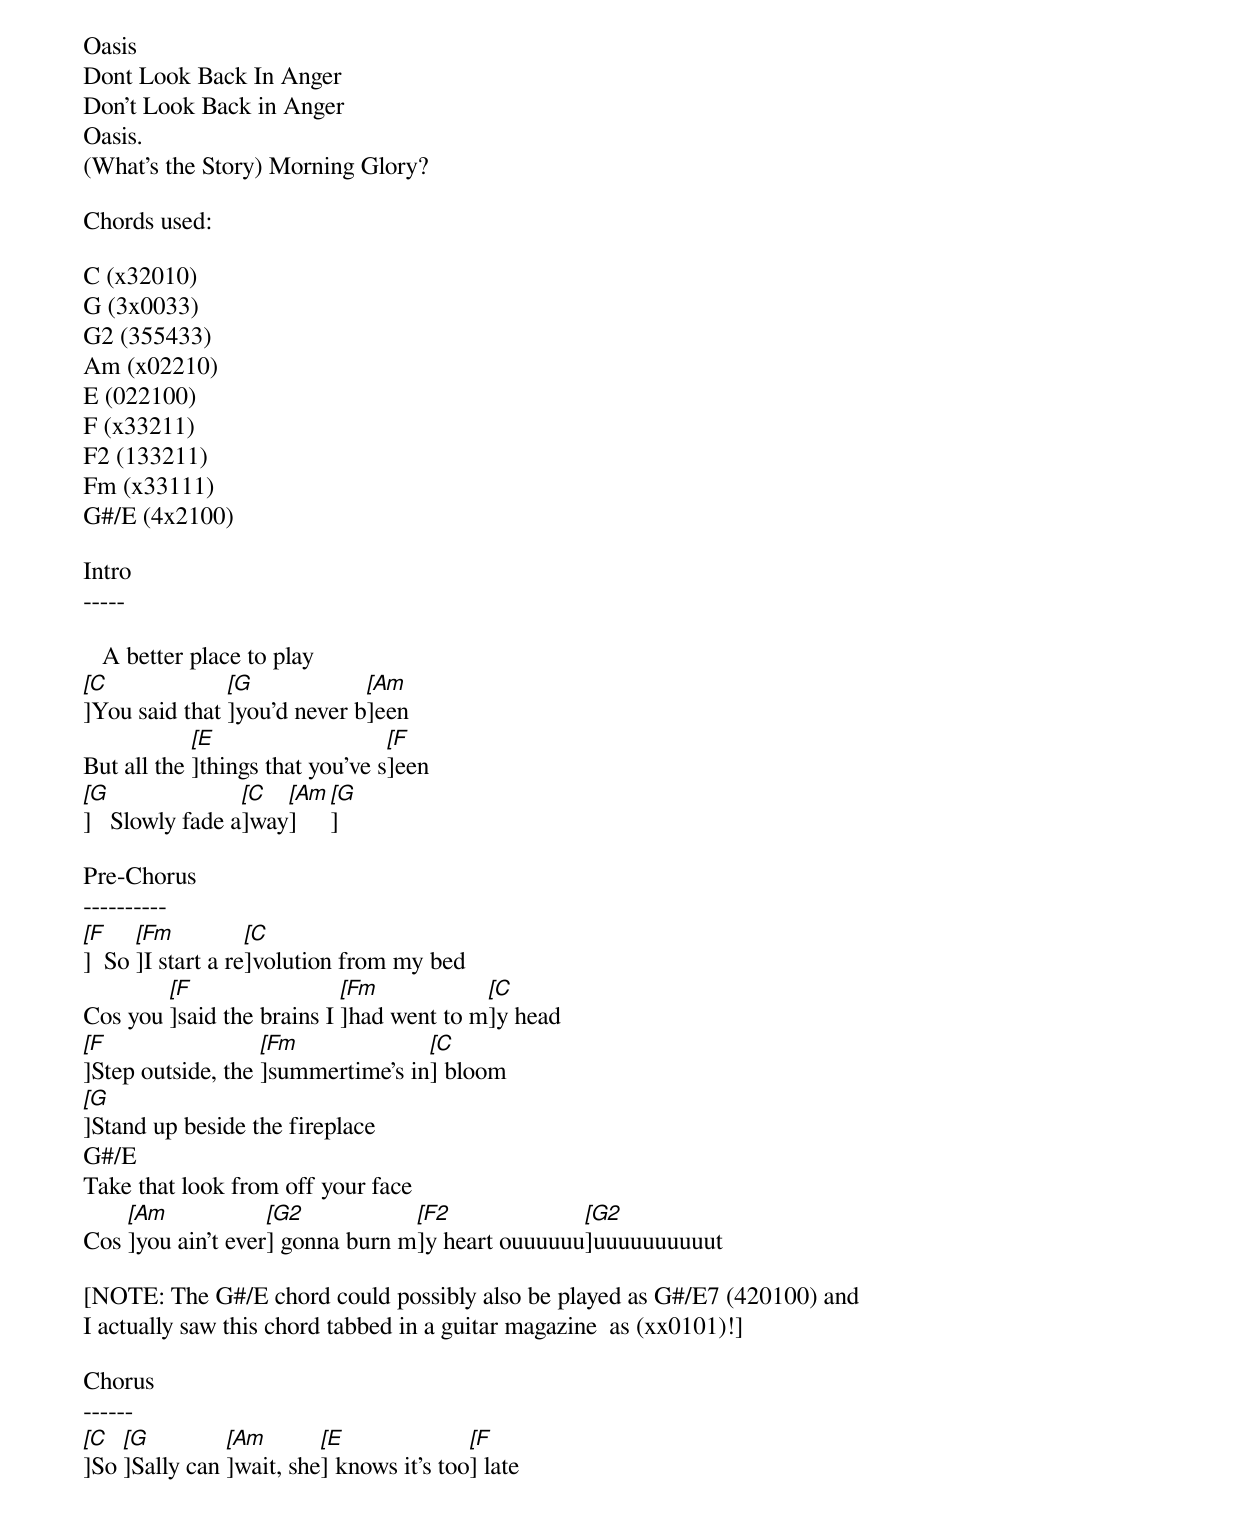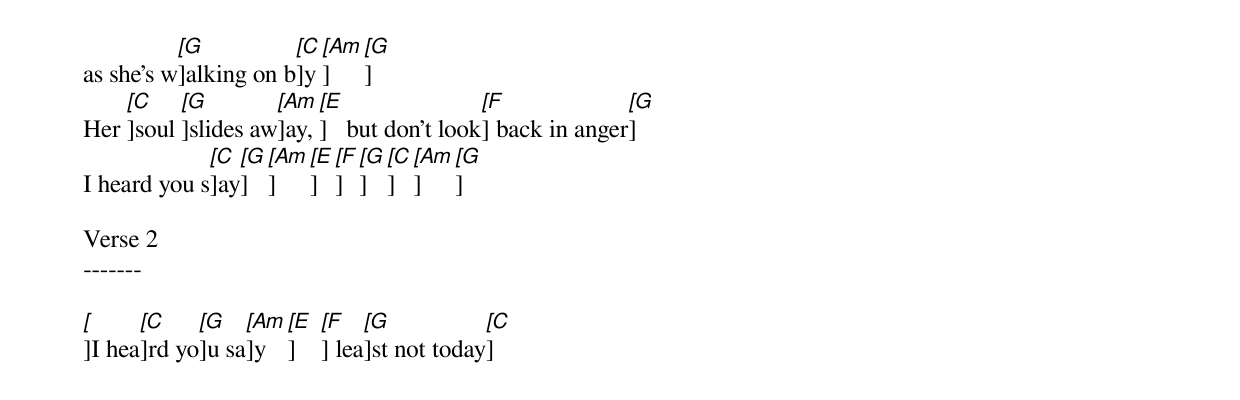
Oasis
Dont Look Back In Anger
Don't Look Back in Anger
Oasis.
(What's the Story) Morning Glory?

Chords used:

C	(x32010)
G	(3x0033)
G2	(355433)
Am	(x02210)
E	(022100)
F	(x33211)
F2	(133211)
Fm	(x33111)
G#/E	(4x2100)

Intro
-----

   A better place to play
[[C]]You said that [[G]]you'd never b[[Am]]een
But all the [[E]]things that you've s[[F]]een
[[G]]   Slowly fade a[[C]]way[[Am]][[G]]

Pre-Chorus
----------
[[F		]]  So [[Fm]]I start a re[[C]]volution from my bed
Cos you [[F]]said the brains I [[Fm]]had went to m[[C]]y head
[[F]]Step outside, the [[Fm]]summertime's in[[C]] bloom
[[G]]Stand up beside the fireplace
G#/E
Take that look from off your face
Cos [[Am]]you ain't ever[[G2]] gonna burn m[[F2]]y heart ouuuuuu[[G2]]uuuuuuuuuut

[NOTE: The G#/E chord could possibly also be played as G#/E7 (420100) and
I actually saw this chord tabbed in a guitar magazine  as (xx0101)!]

Chorus
------
[[C]]So [[G]]Sally can [[Am]]wait, she[[E]] knows it's too[[F]] late
as she's w[[G]]alking on b[[C]]y[[Am]][[G]]
Her [[C]]soul [[G]]slides aw[[Am]]ay,[[E]]   but don't look[[F]] back in anger[[G]]
I heard you s[[C]]ay[[G]][[Am]][[E]][[F]][[G]][[C]][[Am]][[G]]

Verse 2
-------

[[	]]I hea[[C]]rd yo[[G]]u sa[[Am]]y			[[E]]    [[F]] lea[[G]]st not today[[C]]
